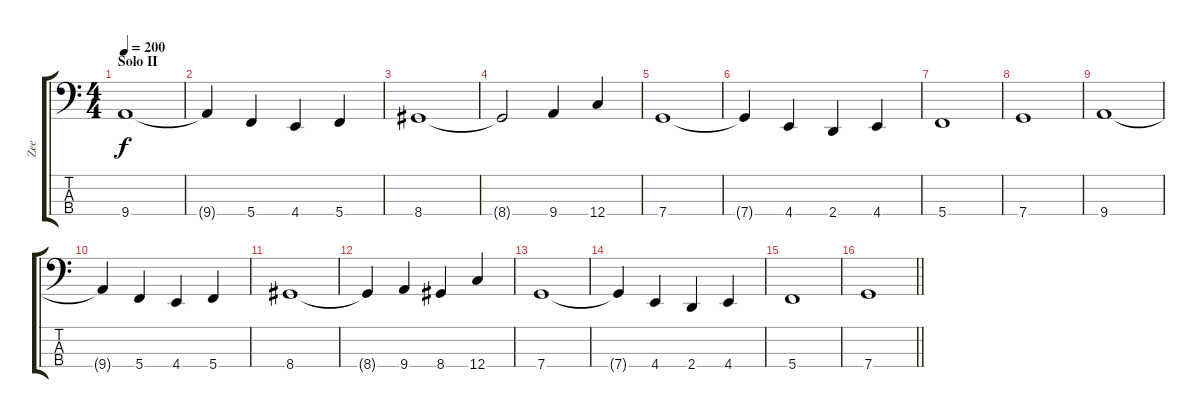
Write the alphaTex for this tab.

\track ("Zee" "Zee") {instrument electricbassfinger}
\staff {score tabs}
\tuning (F2 C2 G1 C1) {hide}
\ts (4 4)
\section ("" "Solo II")
\tempo 200
\clef f4
\ks c
9.4.1{dy f} |
9.4{t}.4 5.4.4 4.4.4 5.4.4 |
8.4.1 |
8.4{t}.2 9.4.4 12.4.4 |
7.4.1 |
7.4{t}.4 4.4.4 2.4.4 4.4.4 |
5.4.1 |
7.4.1 |
9.4.1 |
9.4{t}.4 5.4.4 4.4.4 5.4.4 |
8.4.1 |
8.4{t}.4 9.4.4 8.4.4 12.4.4 |
7.4.1 |
7.4{t}.4 4.4.4 2.4.4 4.4.4 |
5.4.1 |
\barLineRight lightlight
7.4.1
